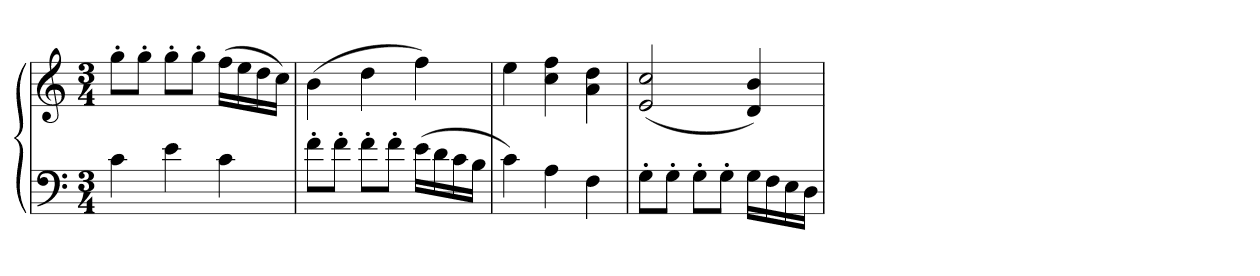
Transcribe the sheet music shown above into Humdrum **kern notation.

**kern	**kern
*part1	*part1
*staff2	*staff1
*clefF4	*clefG2
*k[]	*k[]
*M3/4	*M3/4
=	=
4c	8gg'L
.	8gg'J
4e	8gg'L
.	8gg'J
4c	(16ffLL
.	16ee
.	16dd
.	16ccJJ)
=	=
8f'L	(4b
8f'J	.
8f'L	4dd
8f'J	.
(16eLL	4ff)
16d	.
16c	.
16BJJ	.
=	=
4c)	4ee
4A	4cc 4ff
4F	4a 4dd
=	=
8G'L	(2e 2cc
8G'J	.
8G'L	.
8G'J	.
16GLL	4d 4b)
16F	.
16E	.
16DJJ	.
=	=
*-	*-
